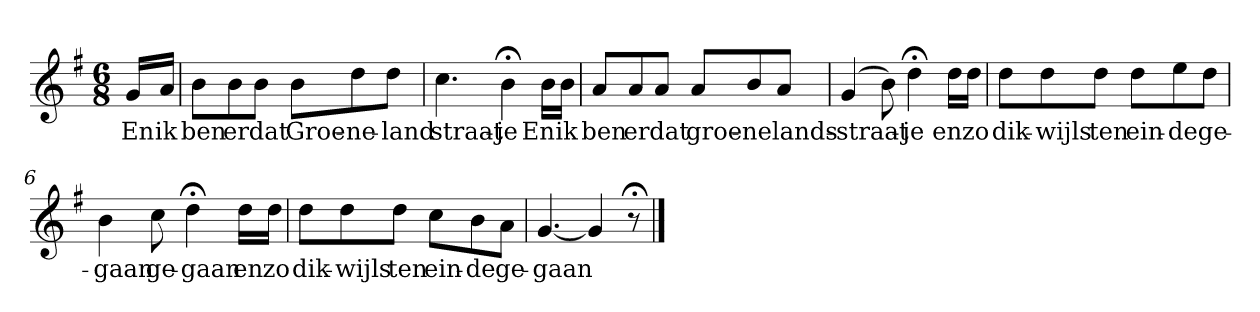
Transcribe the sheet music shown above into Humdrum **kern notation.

**kern	**text
*part1	*part1
*staff1	*staff1
*k[f#]	*
*G:	*
*M6/8	*
*MM120	*
=	=
16gLL	En
16aJJ	ik
=1	=1
8bL	ben
8b	er
8bJ	dat
8bL	Groe-
8dd	-ne-
8ddJ	-land
=2	=2
4.cc	straat-
4b;<	-je
16bLL	En
16bJJ	ik
=3	=3
8aL	ben
8a	er
8aJ	dat
8aL	groe-
8b	-ne
8aJ	lands-
=4	=4
(4g	-straat-
8b)	.
4dd;<	-je
16ddLL	en
16ddJJ	zo
=5	=5
8ddL	dik-
8dd	-wijls
8ddJ	ten
8ddL	ein-
8ee	-de
8ddJ	ge-
=6	=6
4b	-gaan
8cc	ge-
4dd;<	-gaan
16ddLL	en
16ddJJ	zo
=7	=7
8ddL	dik-
8dd	-wijls
8ddJ	ten
8ccL	ein-
8b	-de
8aJ	ge-
=8	=8
[4.g	-gaan
4g]	.
8r;<	.
==	==
*-	*-
